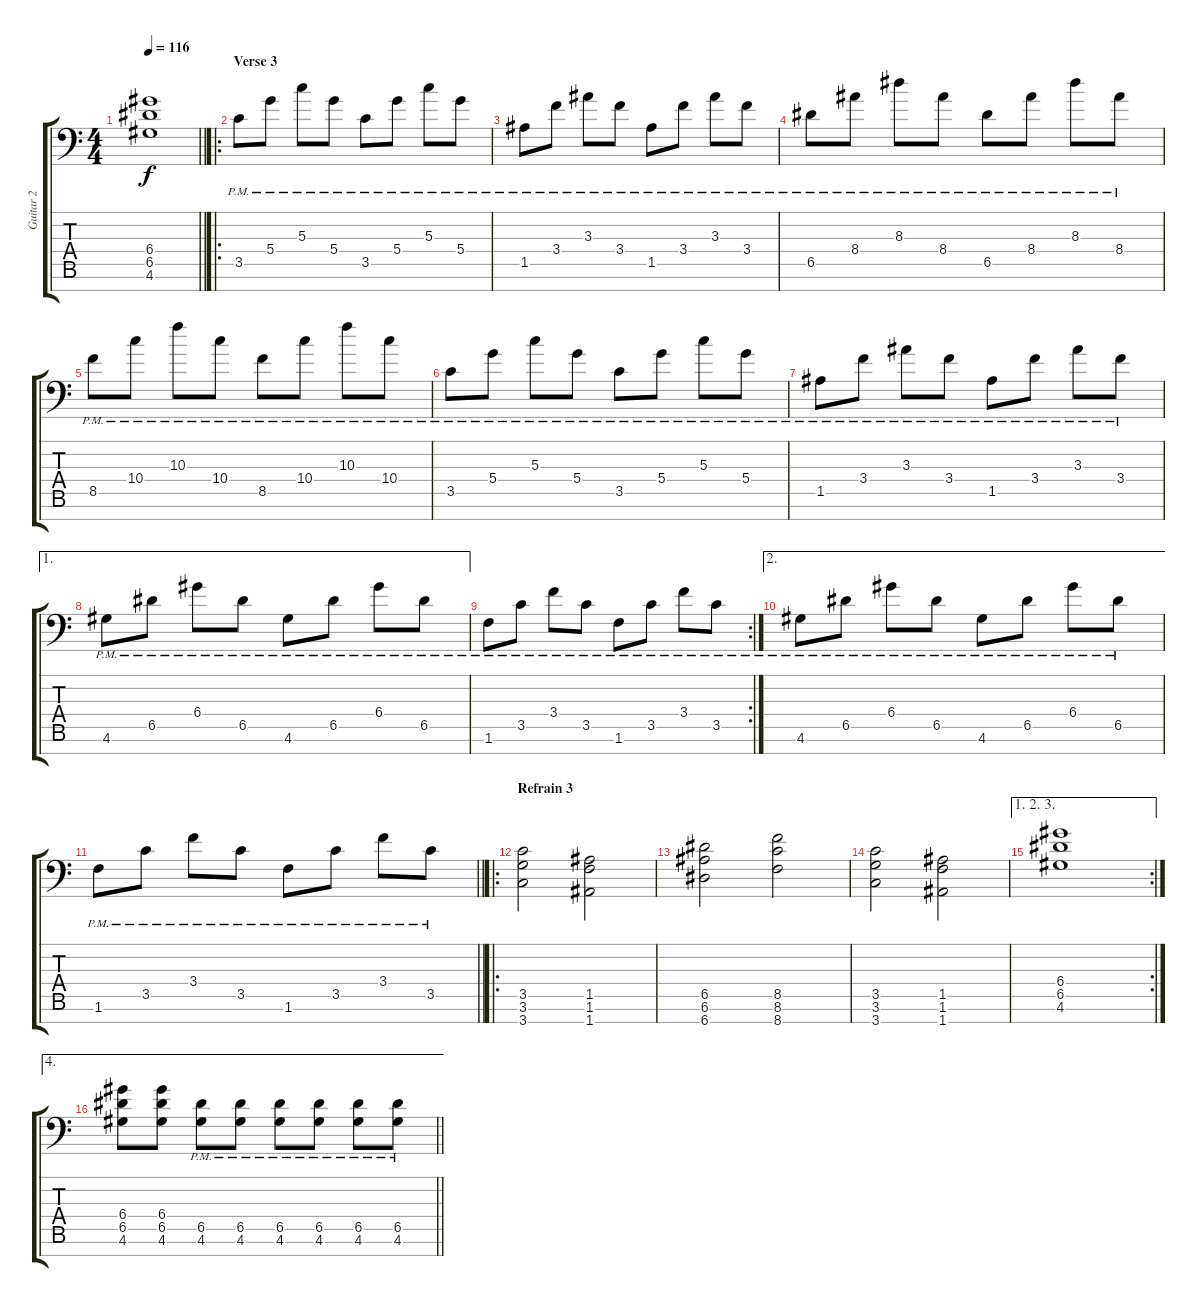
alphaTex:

\track ("Guitar 2" "Guitar 2") {instrument distortionguitar}
\staff {score tabs}
\tuning (E4 B3 G3 D3 A2 E2 A1) {hide}
\ts (4 4)
\tempo 116
\clef f4
\barLineRight lightlight
\ks c
(6.4 6.5 4.6).1{dy f} |
\ro
\section ("" "Verse 3")
3.5{pm}.8 5.4{pm}.8 5.3{pm}.8 5.4{pm}.8 3.5{pm}.8 5.4{pm}.8 5.3{pm}.8 5.4{pm}.8 |
1.5{pm}.8 3.4{pm}.8 3.3{pm}.8 3.4{pm}.8 1.5{pm}.8 3.4{pm}.8 3.3{pm}.8 3.4{pm}.8 |
6.5{pm}.8 8.4{pm}.8 8.3{pm}.8 8.4{pm}.8 6.5{pm}.8 8.4{pm}.8 8.3{pm}.8 8.4{pm}.8 |
8.5{pm}.8 10.4{pm}.8 10.3{pm}.8 10.4{pm}.8 8.5{pm}.8 10.4{pm}.8 10.3{pm}.8 10.4{pm}.8 |
3.5{pm}.8 5.4{pm}.8 5.3{pm}.8 5.4{pm}.8 3.5{pm}.8 5.4{pm}.8 5.3{pm}.8 5.4{pm}.8 |
1.5{pm}.8 3.4{pm}.8 3.3{pm}.8 3.4{pm}.8 1.5{pm}.8 3.4{pm}.8 3.3{pm}.8 3.4{pm}.8 |
\ae 1
4.6{pm}.8 6.5{pm}.8 6.4{pm}.8 6.5{pm}.8 4.6{pm}.8 6.5{pm}.8 6.4{pm}.8 6.5{pm}.8 |
\rc 2
1.6{pm}.8 3.5{pm}.8 3.4{pm}.8 3.5{pm}.8 1.6{pm}.8 3.5{pm}.8 3.4{pm}.8 3.5{pm}.8 |
\ae 2
4.6{pm}.8 6.5{pm}.8 6.4{pm}.8 6.5{pm}.8 4.6{pm}.8 6.5{pm}.8 6.4{pm}.8 6.5{pm}.8 |
\barLineRight lightlight
1.6{pm}.8 3.5{pm}.8 3.4{pm}.8 3.5{pm}.8 1.6{pm}.8 3.5{pm}.8 3.4{pm}.8 3.5{pm}.8 |
\ro
\section ("" "Refrain 3")
(3.5 3.6 3.7).2 (1.5 1.6 1.7).2 |
(6.5 6.6 6.7).2 (8.5 8.6 8.7).2 |
(3.5 3.6 3.7).2 (1.5 1.6 1.7).2 |
\ae (1 2 3)
\rc 2
(6.4 6.5 4.6).1 |
\ae 4
\barLineRight lightlight
(6.4 6.5 4.6).8 (6.4 6.5 4.6).8 (6.5{pm} 4.6{pm}).8 (6.5{pm} 4.6{pm}).8 (6.5{pm} 4.6{pm}).8 (6.5{pm} 4.6{pm}).8 (6.5{pm} 4.6{pm}).8 (6.5{pm} 4.6{pm}).8
